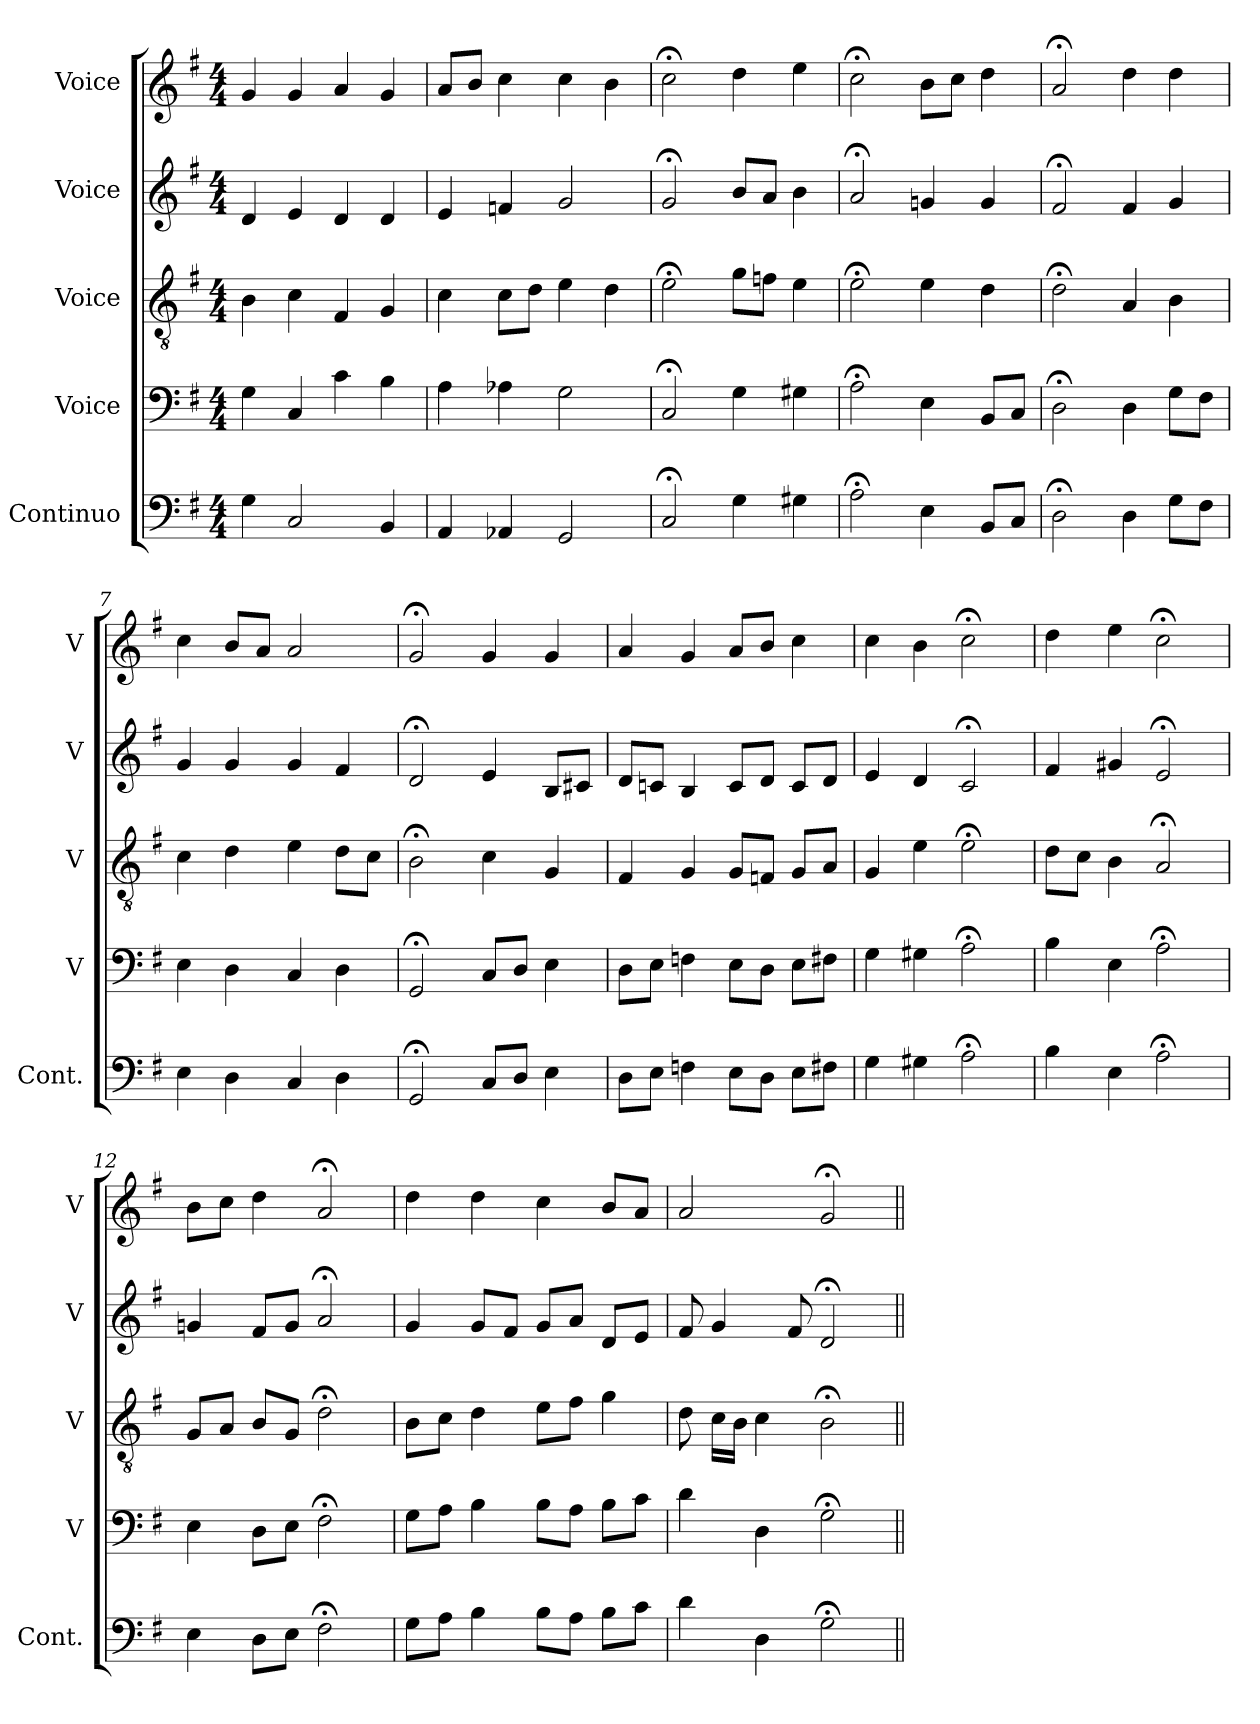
**kern	**kern	**kern	**kern	**kern
*part5	*part4	*part3	*part2	*part1
*staff5	*staff4	*staff3	*staff2	*staff1
*I"Continuo	*I"Voice	*I"Voice	*I"Voice	*I"Voice
*I'Cont.	*I'V	*I'V	*I'V	*I'V
*clefF4	*clefF4	*clefGv2	*clefG2	*clefG2
*k[f#]	*k[f#]	*k[f#]	*k[f#]	*k[f#]
*M4/4	*M4/4	*M4/4	*M4/4	*M4/4
=	=	=	=	=
4G	4G	4B	4d	4g
2C	4C	4c	4e	4g
.	4c	4F#	4d	4a
4BB	4B	4G	4d	4g
=3	=3	=3	=3	=3
4AA	4A	4c	4e	8aL
.	.	.	.	8bJ
4AA-X	4A-X	8cL	4fn	4cc
.	.	8dJ	.	.
2GG	2G	4e	2g	4cc
.	.	4d	.	4b
=4	=4	=4	=4	=4
2C;<	2C;<	2e;<	2g;<	2cc;<
4G	4G	8gL	8bL	4dd
.	.	8fnJ	8aJ	.
4G#X	4G#X	4e	4b	4ee
=5	=5	=5	=5	=5
2A;<	2A;<	2e;<	2a;<	2cc;<
4E	4E	4e	4gn	8bL
.	.	.	.	8ccJ
8BBL	8BBL	4d	4g	4dd
8CJ	8CJ	.	.	.
=6	=6	=6	=6	=6
2D;<	2D;<	2d;<	2f#;<	2a;<
4D	4D	4A	4f#	4dd
8GL	8GL	4B	4g	4dd
8F#J	8F#J	.	.	.
=7	=7	=7	=7	=7
4E	4E	4c	4g	4cc
4D	4D	4d	4g	8bL
.	.	.	.	8aJ
4C	4C	4e	4g	2a
4D	4D	8dL	4f#	.
.	.	8cJ	.	.
=8	=8	=8	=8	=8
2GG;<	2GG;<	2B;<	2d;<	2g;<
8CL	8CL	4c	4e	4g
8DJ	8DJ	.	.	.
4E	4E	4G	8BL	4g
.	.	.	8c#XJ	.
=9	=9	=9	=9	=9
8DL	8DL	4F#	8dL	4a
8EJ	8EJ	.	8cnJ	.
4Fn	4Fn	4G	4B	4g
8EL	8EL	8GL	8cL	8aL
8DJ	8DJ	8FnJ	8dJ	8bJ
8EL	8EL	8GL	8cL	4cc
8F#XJ	8F#XJ	8AJ	8dJ	.
=10	=10	=10	=10	=10
4G	4G	4G	4e	4cc
4G#X	4G#X	4e	4d	4b
2A;<	2A;<	2e;<	2c;<	2cc;<
=11	=11	=11	=11	=11
4B	4B	8dL	4f#	4dd
.	.	8cJ	.	.
4E	4E	4B	4g#X	4ee
2A;<	2A;<	2A;<	2e;<	2cc;<
=12	=12	=12	=12	=12
4E	4E	8GL	4gn	8bL
.	.	8AJ	.	8ccJ
8DL	8DL	8BL	8f#L	4dd
8EJ	8EJ	8GJ	8gJ	.
2F#;<	2F#;<	2d;<	2a;<	2a;<
=13	=13	=13	=13	=13
8GL	8GL	8BL	4g	4dd
8AJ	8AJ	8cJ	.	.
4B	4B	4d	8gL	4dd
.	.	.	8f#J	.
8BL	8BL	8eL	8gL	4cc
8AJ	8AJ	8f#J	8aJ	.
8BL	8BL	4g	8dL	8bL
8cJ	8cJ	.	8eJ	8aJ
=14	=14	=14	=14	=14
4d	4d	8d	8f#	2a
.	.	16cLL	4g	.
.	.	16BJJ	.	.
4D	4D	4c	.	.
.	.	.	8f#	.
2G;<	2G;<	2B;<	2d;<	2g;<
=||	=||	=||	=||	=||
*-	*-	*-	*-	*-
